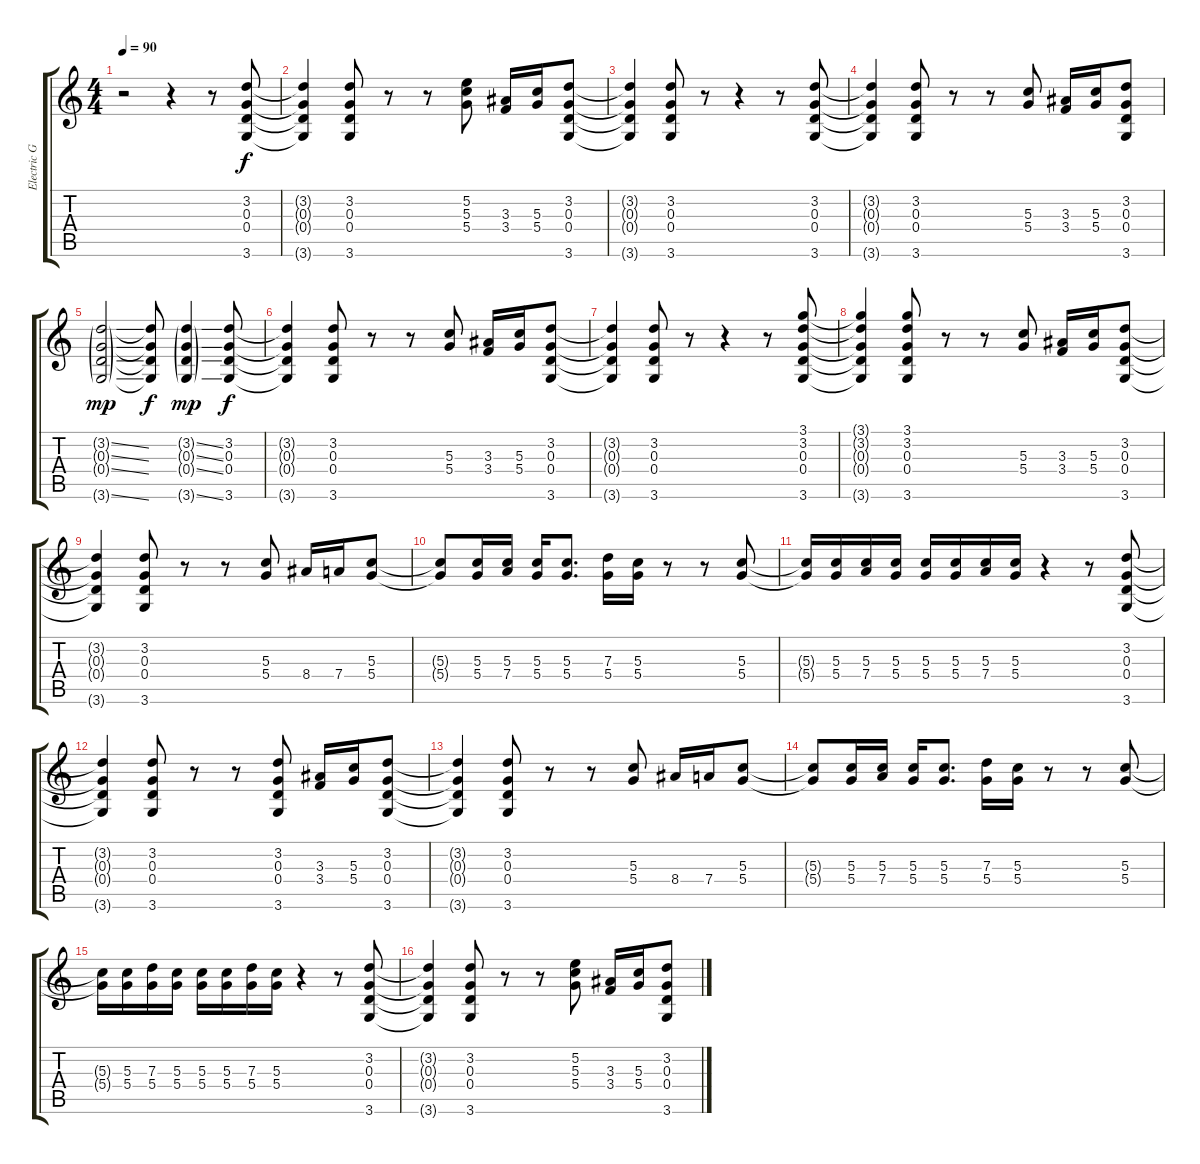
\track ("Electric Guitar II (Backing)" "Electric G") {instrument overdrivenguitar}
\staff {score tabs}
\tuning (E4 B3 G3 D3 A2 E2) {hide}
\ts (4 4)
\tempo 90
\clef g2
\ks c
r.2{dy f instrument overdrivenguitar} r.4 r.8 (3.2 0.3 0.4 3.6).8 |
(3.2{t} 0.3{t} 0.4{t} 3.6{t}).4 (3.2 0.3 0.4 3.6).8 r.8 r.8 (5.2 5.3 5.4).8 (3.3 3.4).16 (5.3 5.4).16 (3.2 0.3 0.4 3.6).8 |
(3.2{t} 0.3{t} 0.4{t} 3.6{t}).4 (3.2 0.3 0.4 3.6).8 r.8 r.4 r.8 (3.2 0.3 0.4 3.6).8 |
(3.2{t} 0.3{t} 0.4{t} 3.6{t}).4 (3.2 0.3 0.4 3.6).8 r.8 r.8 (5.3 5.4).8 (3.3 3.4).16 (5.3 5.4).16 (3.2 0.3 0.4 3.6).8 |
(3.2{ss g} 0.3{ss g} 0.4{ss g} 3.6{ss g}).2{dy mp} (3.2{t} 0.3{t} 0.4{t} 3.6{t}).8{dy f} (3.2{ss g} 0.3{ss g} 0.4{ss g} 3.6{ss g}).4{dy mp} (3.2 0.3 0.4 3.6).8{dy f} |
(3.2{t} 0.3{t} 0.4{t} 3.6{t}).4 (3.2 0.3 0.4 3.6).8 r.8 r.8 (5.3 5.4).8 (3.3 3.4).16 (5.3 5.4).16 (3.2 0.3 0.4 3.6).8 |
(3.2{t} 0.3{t} 0.4{t} 3.6{t}).4 (3.2 0.3 0.4 3.6).8 r.8 r.4 r.8 (3.1 3.2 0.3 0.4 3.6).8 |
(3.1{t} 3.2{t} 0.3{t} 0.4{t} 3.6{t}).4 (3.1 3.2 0.3 0.4 3.6).8 r.8 r.8 (5.3 5.4).8 (3.3 3.4).16 (5.3 5.4).16 (3.2 0.3 0.4 3.6).8 |
(3.2{t} 0.3{t} 0.4{t} 3.6{t}).4 (3.2 0.3 0.4 3.6).8 r.8 r.8 (5.3 5.4).8 8.4.16 7.4.16 (5.3 5.4).8 |
(5.3{t} 5.4{t}).8 (5.3 5.4).16 (5.3 7.4).16 (5.3 5.4).16 (5.3 5.4).8{d} (7.3 5.4).16 (5.3 5.4).16 r.8 r.8 (5.3 5.4).8 |
(5.3{t} 5.4{t}).16 (5.3 5.4).16 (5.3 7.4).16 (5.3 5.4).16 (5.3 5.4).16 (5.3 5.4).16 (5.3 7.4).16 (5.3 5.4).16 r.4 r.8 (3.2 0.3 0.4 3.6).8 |
(3.2{t} 0.3{t} 0.4{t} 3.6{t}).4 (3.2 0.3 0.4 3.6).8 r.8 r.8 (3.2 0.3 0.4 3.6).8 (3.3 3.4).16 (5.3 5.4).16 (3.2 0.3 0.4 3.6).8 |
(3.2{t} 0.3{t} 0.4{t} 3.6{t}).4 (3.2 0.3 0.4 3.6).8 r.8 r.8 (5.3 5.4).8 8.4.16 7.4.16 (5.3 5.4).8 |
(5.3{t} 5.4{t}).8 (5.3 5.4).16 (5.3 7.4).16 (5.3 5.4).16 (5.3 5.4).8{d} (7.3 5.4).16 (5.3 5.4).16 r.8 r.8 (5.3 5.4).8 |
(5.3{t} 5.4{t}).16 (5.3 5.4).16 (7.3 5.4).16 (5.3 5.4).16 (5.3 5.4).16 (5.3 5.4).16 (7.3 5.4).16 (5.3 5.4).16 r.4 r.8 (3.2 0.3 0.4 3.6).8 |
(3.2{t} 0.3{t} 0.4{t} 3.6{t}).4 (3.2 0.3 0.4 3.6).8 r.8 r.8 (5.2 5.3 5.4).8 (3.3 3.4).16 (5.3 5.4).16 (3.2 0.3 0.4 3.6).8
